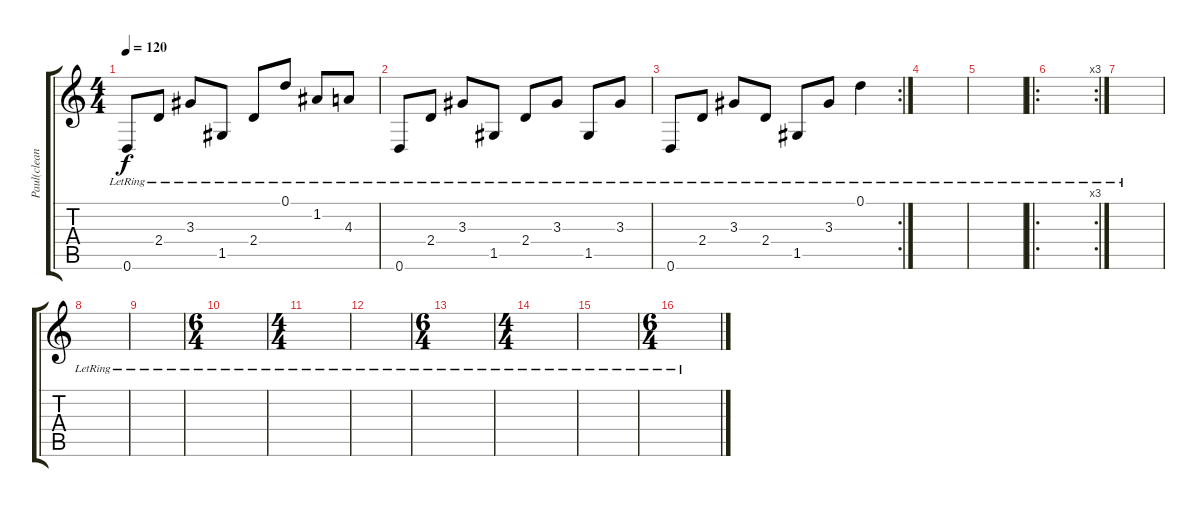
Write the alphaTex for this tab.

\track ("Paul(clean)" "Paul(clean") {instrument electricguitarjazz}
\staff {score tabs}
\tuning (D4 A3 F3 C3 G2 D2) {hide}
\ts (4 4)
\tempo 120
\clef g2
\ks c
0.6{lr}.8{dy f} 2.4{lr}.8 3.3{lr}.8 1.5{lr}.8 2.4{lr}.8 0.1{lr}.8 1.2{lr}.8 4.3{lr}.8 |
0.6{lr}.8 2.4{lr}.8 3.3{lr}.8 1.5{lr}.8 2.4{lr}.8 3.3{lr}.8 1.5{lr}.8 3.3{lr}.8 |
\rc 2
0.6{lr}.8 2.4{lr}.8 3.3{lr}.8 2.4{lr}.8 1.5{lr}.8 3.3{lr}.8 0.1{lr}.4 |
|
|
\ro
\rc 3
|
|
|
|
\ts (6 4)
|
\ts (4 4)
|
|
\ts (6 4)
|
\ts (4 4)
|
|
\ts (6 4)
